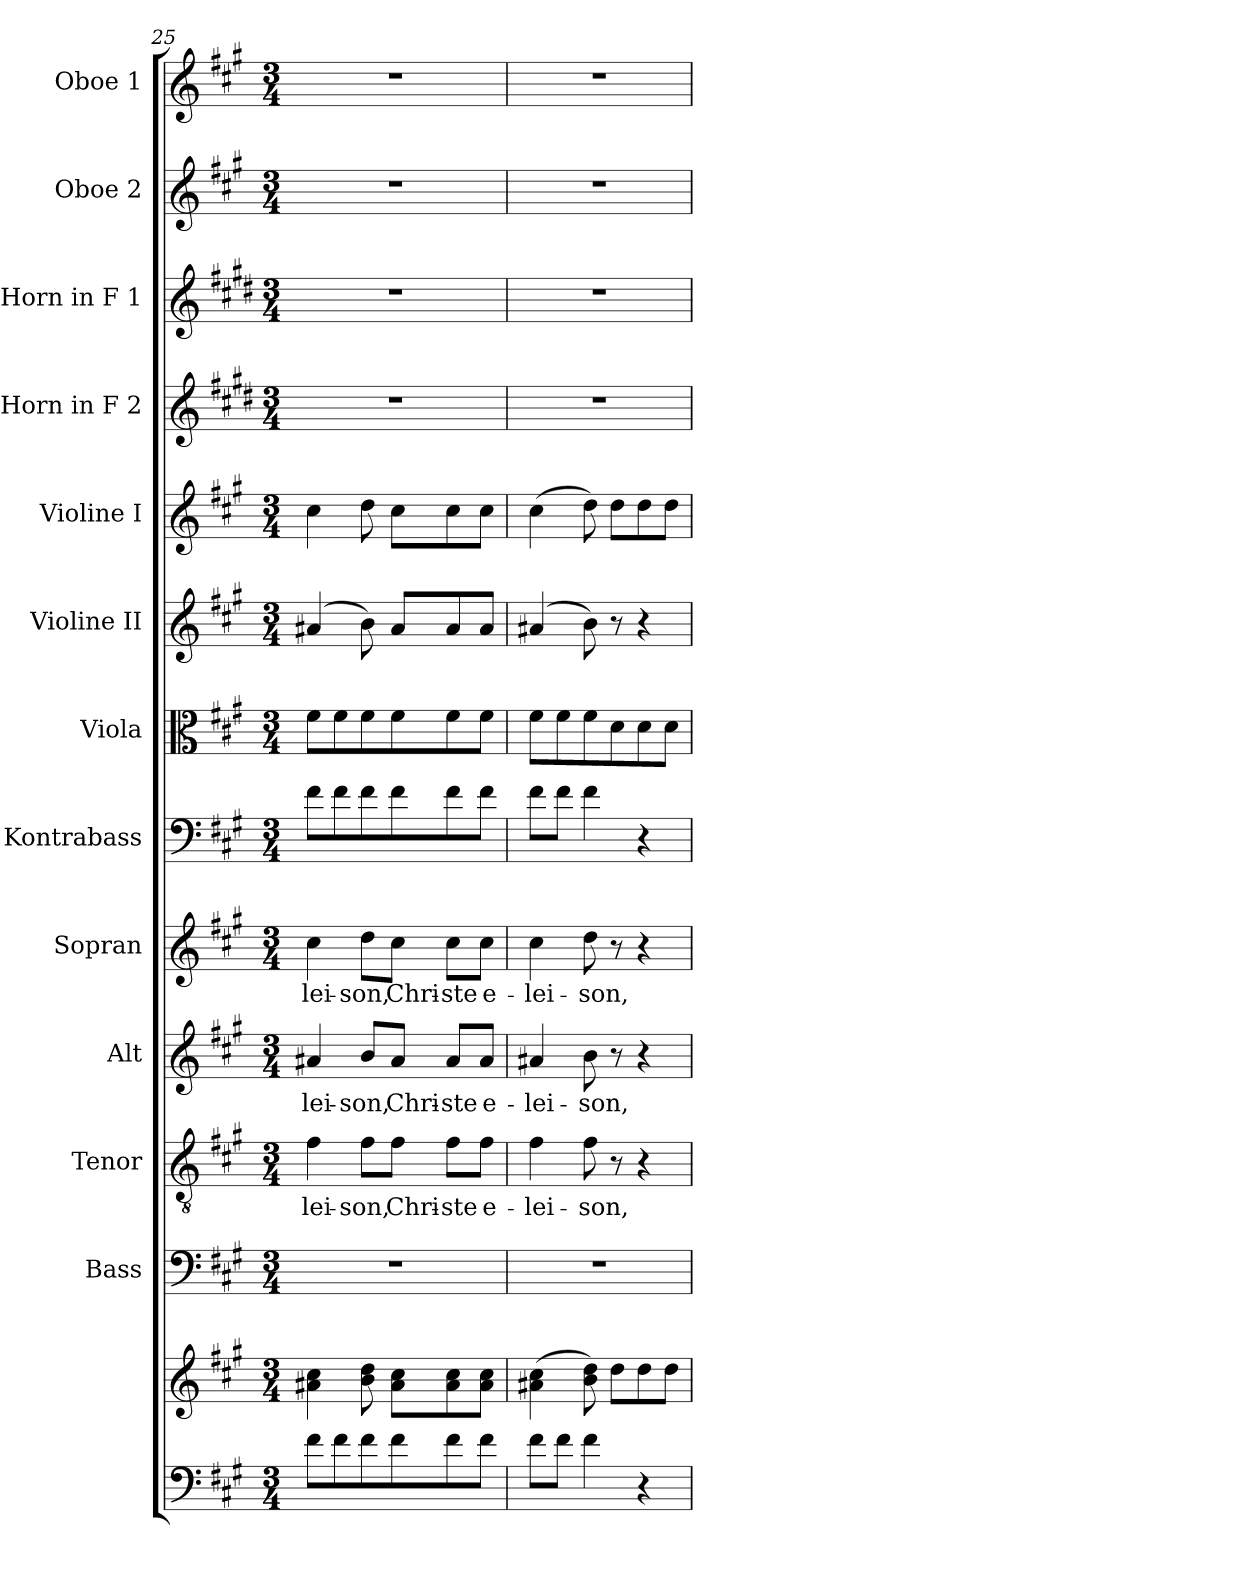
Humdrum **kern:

**kern	**kern	**kern	**kern	**text	**kern	**text	**kern	**text	**kern	**kern	**kern	**kern	**kern	**kern	**kern	**kern
*part13	*part13	*part12	*part11	*part11	*part10	*part10	*part9	*part9	*part8	*part7	*part6	*part5	*part4	*part3	*part2	*part1
*staff14	*staff13	*staff12	*staff11	*staff11	*staff10	*staff10	*staff9	*staff9	*staff8	*staff7	*staff6	*staff5	*staff4	*staff3	*staff2	*staff1
*	*	*I"Bass	*I"Tenor	*	*I"Alt	*	*I"Sopran	*	*I"Kontrabass	*I"Viola	*I"Violine II	*I"Violine I	*I"Horn in F 2	*I"Horn in F 1	*I"Oboe 2	*I"Oboe 1
*	*	*I'B.	*I'T.	*	*I'A.	*	*I'S.	*	*I'Kb.	*I'Vla.	*I'Vl. II	*I'Vl. I	*	*	*I'Ob.. 2	*I'Ob. 1
*clefF4	*clefG2	*clefF4	*clefGv2	*	*clefG2	*	*clefG2	*	*clefF4	*clefC3	*clefG2	*clefG2	*clefG2	*clefG2	*clefG2	*clefG2
*	*	*	*	*	*	*	*	*	*ITrd7c12	*	*	*	*ITrd4c7	*ITrd4c7	*	*
*k[f#c#g#]	*k[f#c#g#]	*k[f#c#g#]	*k[f#c#g#]	*	*k[f#c#g#]	*	*k[f#c#g#]	*	*k[f#c#g#]	*k[f#c#g#]	*k[f#c#g#]	*k[f#c#g#]	*k[f#c#g#]	*k[f#c#g#]	*k[f#c#g#]	*k[f#c#g#]
*A:	*A:	*A:	*A:	*	*A:	*	*A:	*	*A:	*A:	*A:	*A:	*A:	*A:	*A:	*A:
*M3/4	*M3/4	*M3/4	*M3/4	*	*M3/4	*	*M3/4	*	*M3/4	*M3/4	*M3/4	*M3/4	*M3/4	*M3/4	*M3/4	*M3/4
=25	=25	=25	=25	=25	=25	=25	=25	=25	=25	=25	=25	=25	=25	=25	=25	=25
!	!	!	!	!LO:LY:b	!	!LO:LY:b	!	!LO:LY:b	!	!	!	!	!	!	!	!
8f#\L	4a#X\ 4cc#\	2.r	4f#\	-lei-	4a#X/	-lei-	4cc#\	-lei-	8F#\L	8f#\L	(4a#X/	4cc#\	2.r	2.r	2.r	2.r
8f#\	.	.	.	.	.	.	.	.	8F#\	8f#\	.	.	.	.	.	.
!	!	!	!	!LO:LY:b	!	!LO:LY:b	!	!LO:LY:b	!	!	!	!	!	!	!	!
8f#\	8b\ 8dd\	.	8f#\L	-son,	8b/L	-son,	8dd\L	-son,	8F#\	8f#\	8b\)	8dd\	.	.	.	.
!	!	!	!	!LO:LY:b	!	!LO:LY:b	!	!LO:LY:b	!	!	!	!	!	!	!	!
8f#\	8a#\ 8cc#\L	.	8f#\J	Chri-	8a#/J	Chri-	8cc#\J	Chri-	8F#\	8f#\	8a#/L	8cc#\L	.	.	.	.
!	!	!	!	!LO:LY:b	!	!LO:LY:b	!	!LO:LY:b	!	!	!	!	!	!	!	!
8f#\	8a#\ 8cc#\	.	8f#\L	-ste	8a#/L	-ste	8cc#\L	-ste	8F#\	8f#\	8a#/	8cc#\	.	.	.	.
!	!	!	!	!LO:LY:b	!	!LO:LY:b	!	!LO:LY:b	!	!	!	!	!	!	!	!
8f#\J	8a#\ 8cc#\J	.	8f#\J	e-	8a#/J	e-	8cc#\J	e-	8F#\J	8f#\J	8a#/J	8cc#\J	.	.	.	.
=26	=26	=26	=26	=26	=26	=26	=26	=26	=26	=26	=26	=26	=26	=26	=26	=26
!	!	!	!	!LO:LY:b	!	!LO:LY:b	!	!LO:LY:b	!	!	!	!	!	!	!	!
8f#\L	(>4a#X\ 4cc#\	2.r	4f#\	-lei-	4a#X/	-lei-	4cc#\	-lei-	8F#\L	8f#\L	(4a#X/	(>4cc#\	2.r	2.r	2.r	2.r
8f#\J	.	.	.	.	.	.	.	.	8F#\J	8f#\	.	.	.	.	.	.
!	!	!	!	!LO:LY:b	!	!LO:LY:b	!	!LO:LY:b	!	!	!	!	!	!	!	!
4f#\	8b\ 8dd\)	.	8f#\	-son,	8b\	-son,	8dd\	-son,	4F#\	8f#\	8b\)	8dd\)	.	.	.	.
.	8dd\L	.	8r	.	8r	.	8r	.	.	8d\	8r	8dd\L	.	.	.	.
4r	8dd\	.	4r	.	4r	.	4r	.	4r	8d\	4r	8dd\	.	.	.	.
.	8dd\J	.	.	.	.	.	.	.	.	8d\J	.	8dd\J	.	.	.	.
=	=	=	=	=	=	=	=	=	=	=	=	=	=	=	=	=
*-	*-	*-	*-	*-	*-	*-	*-	*-	*-	*-	*-	*-	*-	*-	*-	*-
